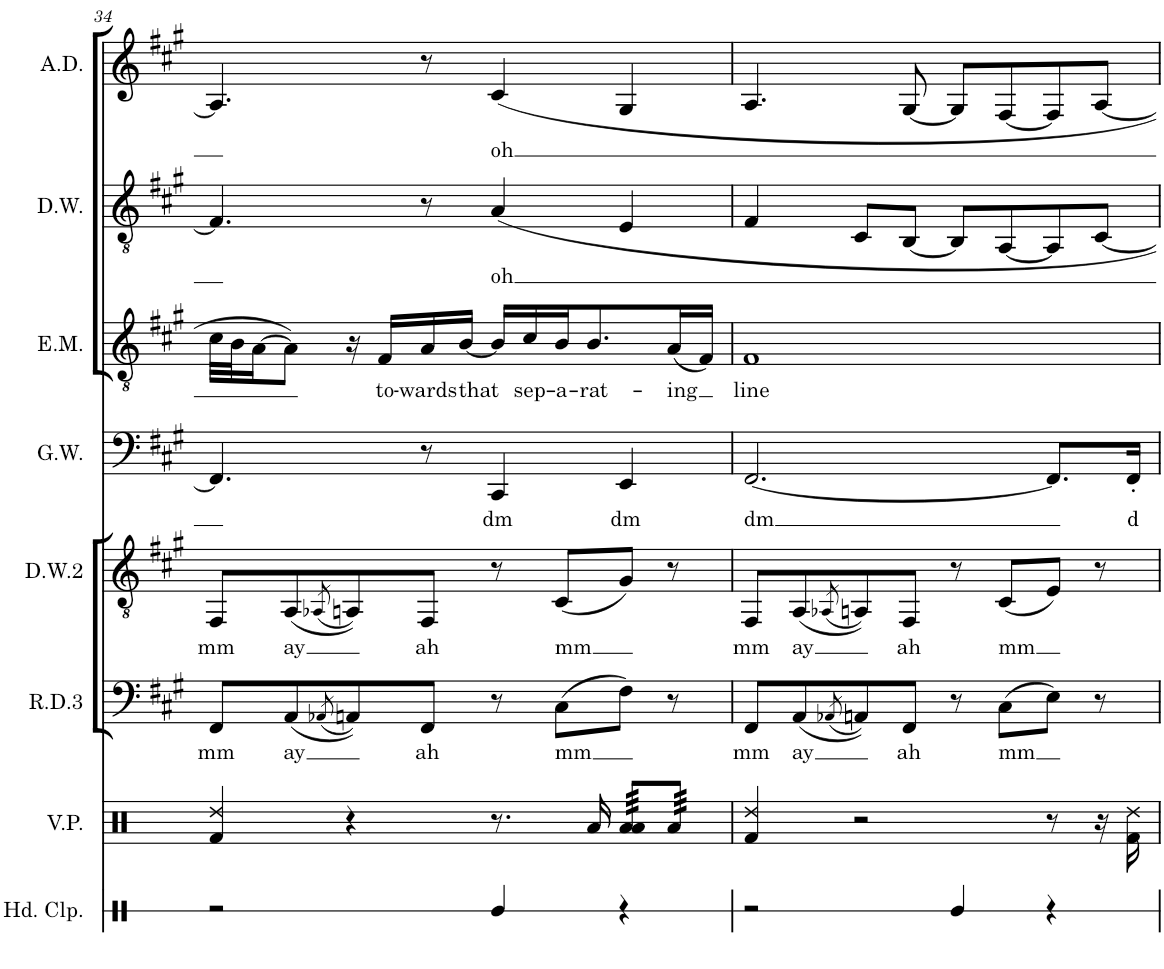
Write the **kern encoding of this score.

**kern	**text	**kern	**text	**kern	**text	**kern	**text	**kern	**text	**kern	**text
*part6	*part6	*part5	*part5	*part4	*part4	*part3	*part3	*part2	*part2	*part1	*part1
*staff6	*staff6	*staff5	*staff5	*staff4	*staff4	*staff3	*staff3	*staff2	*staff2	*staff1	*staff1
*I"Rocky DeMayo 3	*	*I"Daniel Wood 2	*	*I"Gary Warren	*	*I"Elijah Morman	*	*I"Daniel Wood	*	*I"Ayana Diaz	*
*I'R.D.3	*	*I'D.W.2	*	*I'G.W.	*	*I'E.M.	*	*I'D.W.	*	*I'A.D.	*
!!LO:PB:g=z
*clefF4	*	*clefGv2	*	*clefF4	*	*clefGv2	*	*clefGv2	*	*clefG2	*
*k[f#c#g#]	*	*k[f#c#g#]	*	*k[f#c#g#]	*	*k[f#c#g#]	*	*k[f#c#g#]	*	*k[f#c#g#]	*
*M4/4	*	*M4/4	*	*M4/4	*	*M4/4	*	*M4/4	*	*M4/4	*
=34	=34	=34	=34	=34	=34	=34	=34	=34	=34	=34	=34
!	!LO:LY:b	!	!LO:LY:b	!	!	!	!	!	!	!	!
8FF#/L	mm	8FF#/L	mm	4.FF#/]	.	32c#\LLL	.	4.F#/]	.	4.A/]	.
.	.	.	.	.	.	32B\J	.	.	.	.	.
.	.	.	.	.	.	[16A\J	.	.	.	.	.
!	!LO:LY:b	!	!LO:LY:b	!	!	!	!	!	!	!	!
(8AA/	ay	(8AA/	ay	.	.	8A\J]	.	.	.	.	.
(8qAA-X/	.	(8qAA-X/	.	.	.	.	.	.	.	.	.
8AAn/))	.	8AAn/))	.	.	.	16r	.	.	.	.	.
!	!	!	!	!	!	!	!LO:LY:b	!	!	!	!
.	.	.	.	.	.	16F#/LL	to-	.	.	.	.
!	!LO:LY:b	!	!LO:LY:b	!	!	!	!LO:LY:b	!	!	!	!
8FF#/J	ah	8FF#/J	ah	8r	.	16A/	-wards	8r	.	8r	.
!	!	!	!	!	!	!	!LO:LY:b	!	!	!	!
.	.	.	.	.	.	[16B/JJ	that	.	.	.	.
!	!	!	!	!	!LO:LY:b	!	!	!	!LO:LY:b	!	!LO:LY:b
8r	.	8r	.	4CC#/	dm	16B/LL]	.	4A/	oh	4c#/	oh
!	!	!	!	!	!	!	!LO:LY:b	!	!	!	!
.	.	.	.	.	.	16c#/	sep-	.	.	.	.
!	!LO:LY:b	!	!LO:LY:b	!	!	!	!LO:LY:b	!	!	!	!
(8C#\L	mm	(8C#/L	mm	.	.	16B/J	-a-	.	.	.	.
!	!	!	!	!	!	!	!LO:LY:b	!	!	!	!
.	.	.	.	.	.	8.B/	-rat-	.	.	.	.
!	!	!	!	!	!LO:LY:b	!	!	!	!	!	!
8F#\J)	.	8G#/J)	.	4EE/	dm	.	.	4E/	.	4G#/	.
!	!	!	!	!	!	!	!LO:LY:b	!	!	!	!
8r	.	8r	.	.	.	(16A/L	-ing	.	.	.	.
.	.	.	.	.	.	16F#/JJ)	.	.	.	.	.
=35	=35	=35	=35	=35	=35	=35	=35	=35	=35	=35	=35
!	!LO:LY:b	!	!LO:LY:b	!	!LO:LY:b	!	!LO:LY:b	!	!	!	!
8FF#/L	mm	8FF#/L	mm	[2.FF#/	dm	1F#	line	4F#/	.	4.A/	.
!	!LO:LY:b	!	!LO:LY:b	!	!	!	!	!	!	!	!
(8AA/	ay	(8AA/	ay	.	.	.	.	.	.	.	.
(8qAA-X/	.	(8qAA-X/	.	.	.	.	.	.	.	.	.
8AAn/))	.	8AAn/))	.	.	.	.	.	8C#/L	.	.	.
!	!LO:LY:b	!	!LO:LY:b	!	!	!	!	!	!	!	!
8FF#/J	ah	8FF#/J	ah	.	.	.	.	[8BB/J	.	[8G#/	.
8r	.	8r	.	.	.	.	.	8BB/L]	.	8G#/L]	.
!	!LO:LY:b	!	!LO:LY:b	!	!	!	!	!	!	!	!
(8C#\L	mm	(8C#/L	mm	.	.	.	.	[8AA/	.	[8F#/	.
8E\J)	.	8E/J)	.	8.FF#/L]	.	.	.	8AA/]	.	8F#/]	.
8r	.	8r	.	.	.	.	.	[8C#/J	.	[8A/J	.
!	!	!	!	!	!LO:LY:b	!	!	!	!	!	!
.	.	.	.	16FF#'/Jk	d	.	.	.	.	.	.
=	=	=	=	=	=	=	=	=	=	=	=
*-	*-	*-	*-	*-	*-	*-	*-	*-	*-	*-	*-
